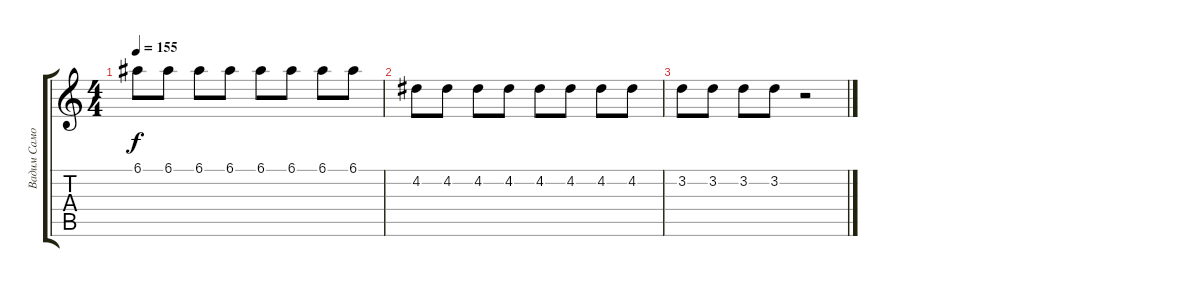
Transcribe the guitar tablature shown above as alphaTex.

\track ("Вадим Самойлов (Fender Stratocaster)" "Вадим Само") {instrument overdrivenguitar}
\staff {score tabs}
\tuning (E4 B3 G3 D3 A2 E2) {hide}
\ts (4 4)
\tempo 155
\clef g2
\ks c
6.1.8{dy f} 6.1.8 6.1.8 6.1.8 6.1.8 6.1.8 6.1.8 6.1.8 |
4.2.8 4.2.8 4.2.8 4.2.8 4.2.8 4.2.8 4.2.8 4.2.8 |
3.2.8 3.2.8 3.2.8 3.2.8 r.2
